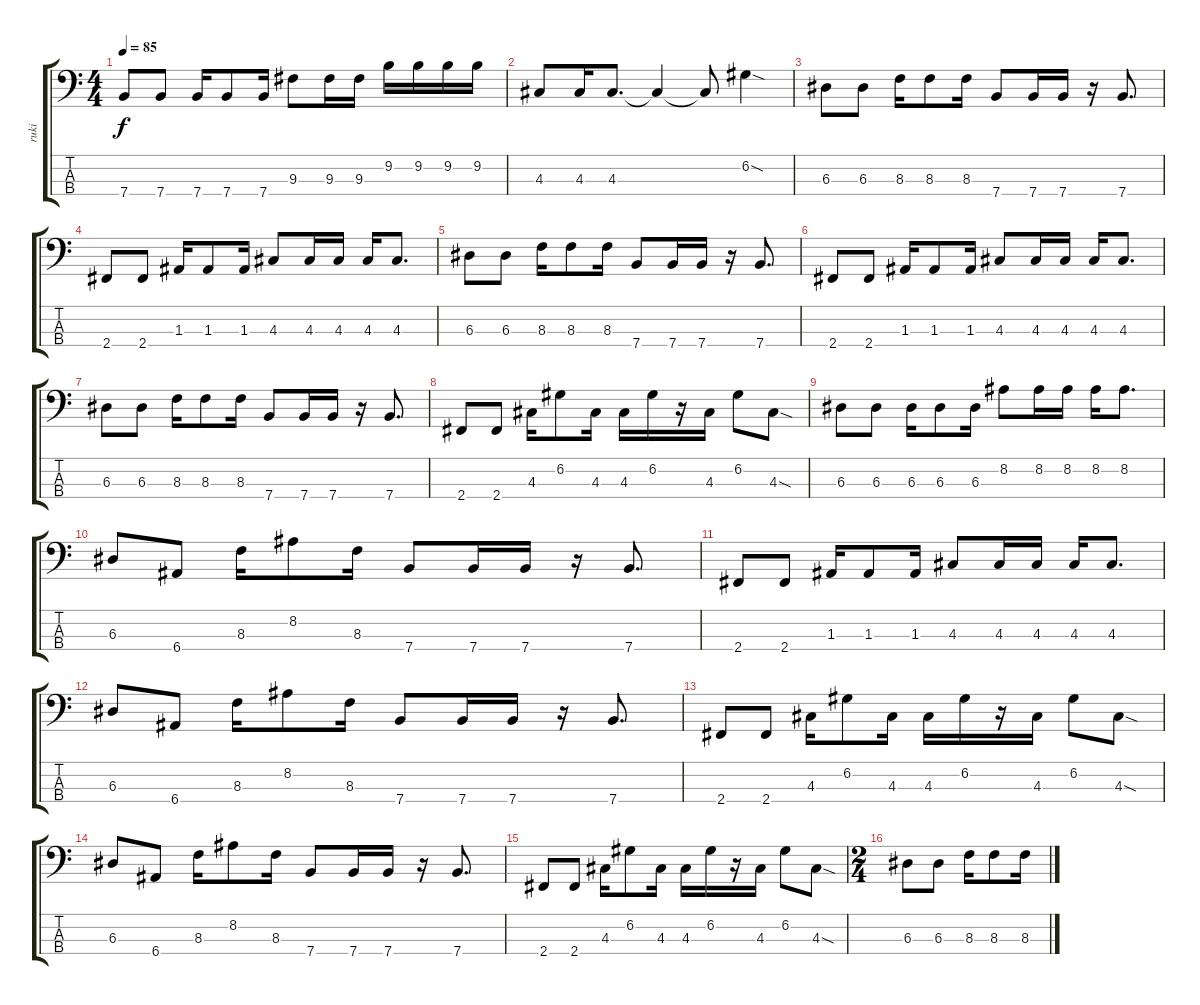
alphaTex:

\track ("ruki" "ruki") {instrument electricbassfinger}
\staff {score tabs}
\tuning (G2 D2 A1 E1) {hide}
\ts (4 4)
\tempo 85
\clef f4
\ks c
7.4.8{dy f} 7.4.8 7.4.16 7.4.8 7.4.16 9.3.8 9.3.16 9.3.16 9.2.16 9.2.16 9.2.16 9.2.16 |
4.3.8 4.3.16 4.3.8{d} 4.3{t}.4 4.3{t}.8 6.2{sod}.4 |
6.3.8 6.3.8 8.3.16 8.3.8 8.3.16 7.4.8 7.4.16 7.4.16 r.16 7.4.8{d} |
2.4.8 2.4.8 1.3.16 1.3.8 1.3.16 4.3.8 4.3.16 4.3.16 4.3.16 4.3.8{d} |
6.3.8 6.3.8 8.3.16 8.3.8 8.3.16 7.4.8 7.4.16 7.4.16 r.16 7.4.8{d} |
2.4.8 2.4.8 1.3.16 1.3.8 1.3.16 4.3.8 4.3.16 4.3.16 4.3.16 4.3.8{d} |
6.3.8 6.3.8 8.3.16 8.3.8 8.3.16 7.4.8 7.4.16 7.4.16 r.16 7.4.8{d} |
2.4.8 2.4.8 4.3.16 6.2.8 4.3.16 4.3.16 6.2.16 r.16 4.3.16 6.2.8 4.3{sod}.8 |
6.3.8 6.3.8 6.3.16 6.3.8 6.3.16 8.2.8 8.2.16 8.2.16 8.2.16 8.2.8{d} |
6.3.8 6.4.8 8.3.16 8.2.8 8.3.16 7.4.8 7.4.16 7.4.16 r.16 7.4.8{d} |
2.4.8 2.4.8 1.3.16 1.3.8 1.3.16 4.3.8 4.3.16 4.3.16 4.3.16 4.3.8{d} |
6.3.8 6.4.8 8.3.16 8.2.8 8.3.16 7.4.8 7.4.16 7.4.16 r.16 7.4.8{d} |
2.4.8 2.4.8 4.3.16 6.2.8 4.3.16 4.3.16 6.2.16 r.16 4.3.16 6.2.8 4.3{sod}.8 |
6.3.8 6.4.8 8.3.16 8.2.8 8.3.16 7.4.8 7.4.16 7.4.16 r.16 7.4.8{d} |
2.4.8 2.4.8 4.3.16 6.2.8 4.3.16 4.3.16 6.2.16 r.16 4.3.16 6.2.8 4.3{sod}.8 |
\ts (2 4)
6.3.8 6.3.8 8.3.16 8.3.8 8.3.16
